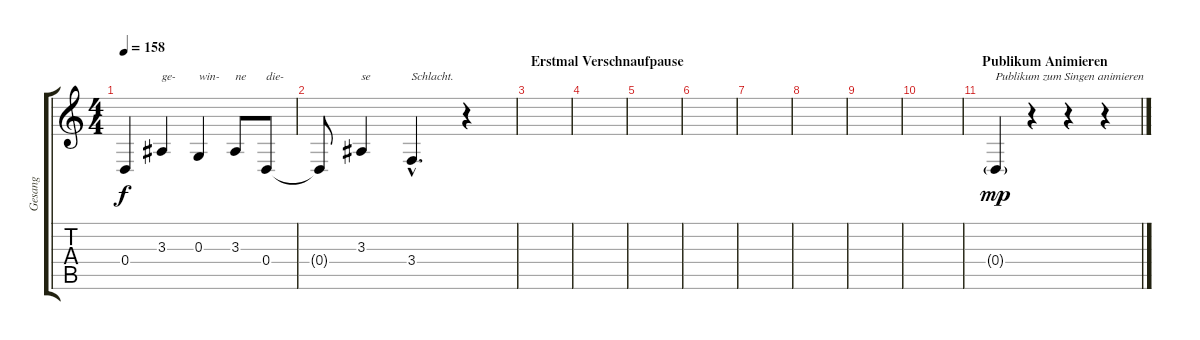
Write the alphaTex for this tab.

\track ("Gesang" "Gesang") {instrument tangoaccordion}
\staff {score tabs}
\tuning (E4 B3 G3 D3 A2 D2) {hide}
\ts (4 4)
\tempo 158
\clef g2
\ks c
0.4{t}.4{dy f} 3.3.4{txt "ge-"} 0.3.4{txt "win-"} 3.3.8{txt "ne"} 0.4.8{txt "die-"} |
0.4{t}.8 3.3.4{txt "se"} 3.4{hac}.4{d txt "Schlacht."} r.4 |
\section ("" "Erstmal Verschnaufpause")
|
|
|
|
|
|
|
|
\section ("" "Publikum Animieren")
0.4{g}.4{txt "Publikum zum Singen animieren" dy mp} r.4 r.4 r.4
